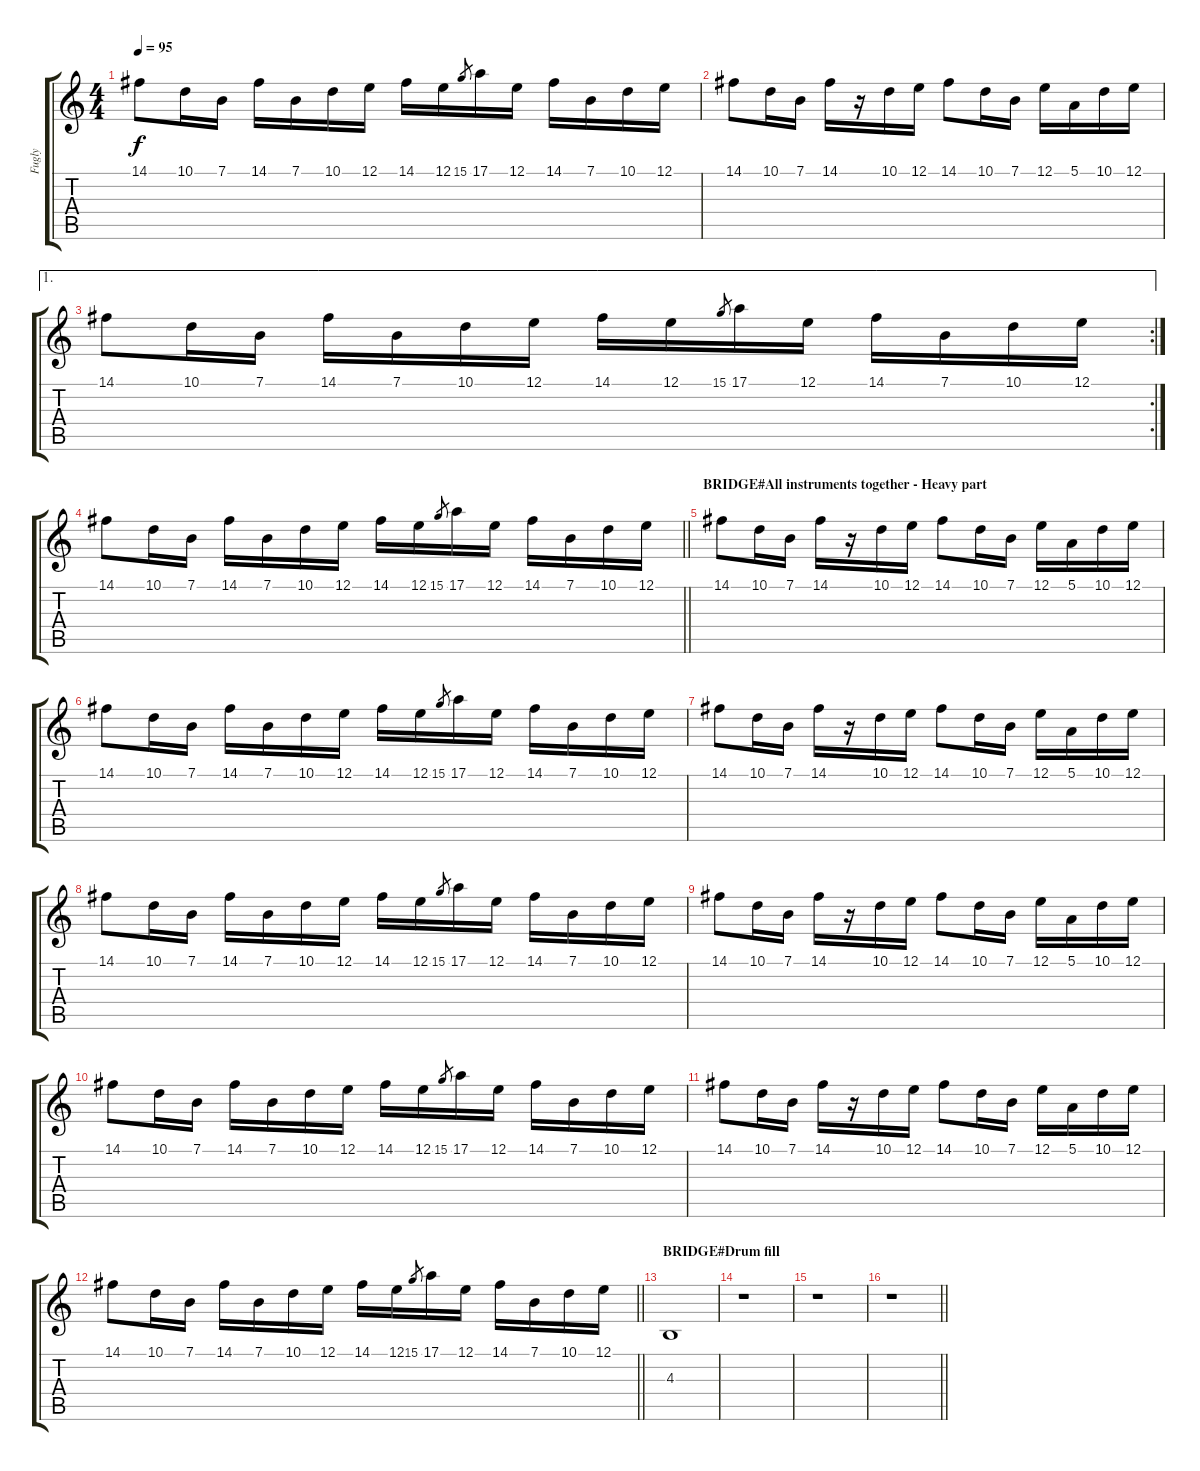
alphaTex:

\track ("Fugly" "Fugly") {instrument fiddle}
\staff {score tabs}
\tuning (E4 B3 G3 D3 A2 E2) {hide}
\ts (4 4)
\tempo 95
\clef g2
\ks c
14.1.8{dy f} 10.1.16 7.1.16 14.1.16 7.1.16 10.1.16 12.1.16 14.1.16 12.1.16 15.1.8{gr} 17.1.16 12.1.16 14.1.16 7.1.16 10.1.16 12.1.16 |
14.1.8 10.1.16 7.1.16 14.1.16 r.16 10.1.16 12.1.16 14.1.8 10.1.16 7.1.16 12.1.16 5.1.16 10.1.16 12.1.16 |
\ae 1
\rc 2
14.1.8 10.1.16 7.1.16 14.1.16 7.1.16 10.1.16 12.1.16 14.1.16 12.1.16 15.1.8{gr} 17.1.16 12.1.16 14.1.16 7.1.16 10.1.16 12.1.16 |
\barLineRight lightlight
14.1.8 10.1.16 7.1.16 14.1.16 7.1.16 10.1.16 12.1.16 14.1.16 12.1.16 15.1.8{gr} 17.1.16 12.1.16 14.1.16 7.1.16 10.1.16 12.1.16 |
\section ("" "BRIDGE#All instruments together - Heavy part")
14.1.8 10.1.16 7.1.16 14.1.16 r.16 10.1.16 12.1.16 14.1.8 10.1.16 7.1.16 12.1.16 5.1.16 10.1.16 12.1.16 |
14.1.8 10.1.16 7.1.16 14.1.16 7.1.16 10.1.16 12.1.16 14.1.16 12.1.16 15.1.8{gr} 17.1.16 12.1.16 14.1.16 7.1.16 10.1.16 12.1.16 |
14.1.8 10.1.16 7.1.16 14.1.16 r.16 10.1.16 12.1.16 14.1.8 10.1.16 7.1.16 12.1.16 5.1.16 10.1.16 12.1.16 |
14.1.8 10.1.16 7.1.16 14.1.16 7.1.16 10.1.16 12.1.16 14.1.16 12.1.16 15.1.8{gr} 17.1.16 12.1.16 14.1.16 7.1.16 10.1.16 12.1.16 |
14.1.8 10.1.16 7.1.16 14.1.16 r.16 10.1.16 12.1.16 14.1.8 10.1.16 7.1.16 12.1.16 5.1.16 10.1.16 12.1.16 |
14.1.8 10.1.16 7.1.16 14.1.16 7.1.16 10.1.16 12.1.16 14.1.16 12.1.16 15.1.8{gr} 17.1.16 12.1.16 14.1.16 7.1.16 10.1.16 12.1.16 |
14.1.8 10.1.16 7.1.16 14.1.16 r.16 10.1.16 12.1.16 14.1.8 10.1.16 7.1.16 12.1.16 5.1.16 10.1.16 12.1.16 |
\barLineRight lightlight
14.1.8 10.1.16 7.1.16 14.1.16 7.1.16 10.1.16 12.1.16 14.1.16 12.1.16 15.1.8{gr} 17.1.16 12.1.16 14.1.16 7.1.16 10.1.16 12.1.16 |
\section ("" "BRIDGE#Drum fill")
4.3.1 |
r.1 |
r.1 |
\barLineRight lightlight
r.1
